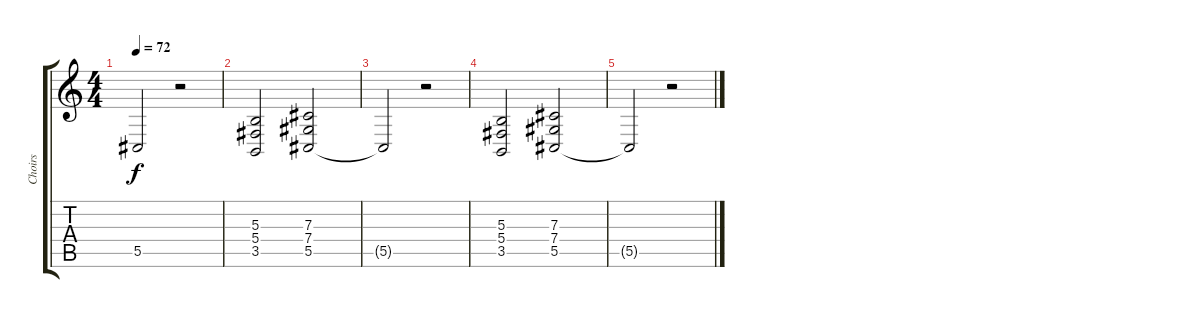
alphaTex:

\track ("Choirs" "Choirs") {instrument choiraahs}
\staff {score tabs}
\tuning (Eb4 Bb3 Gb3 Db3 Ab2 Eb2) {hide}
\ts (4 4)
\tempo 72
\clef g2
\ks c
5.5{t}.2{dy f} r.2 |
(5.3 5.4 3.5).2 (7.3 7.4 5.5).2 |
5.5{t}.2 r.2 |
(5.3 5.4 3.5).2 (7.3 7.4 5.5).2 |
5.5{t}.2 r.2
